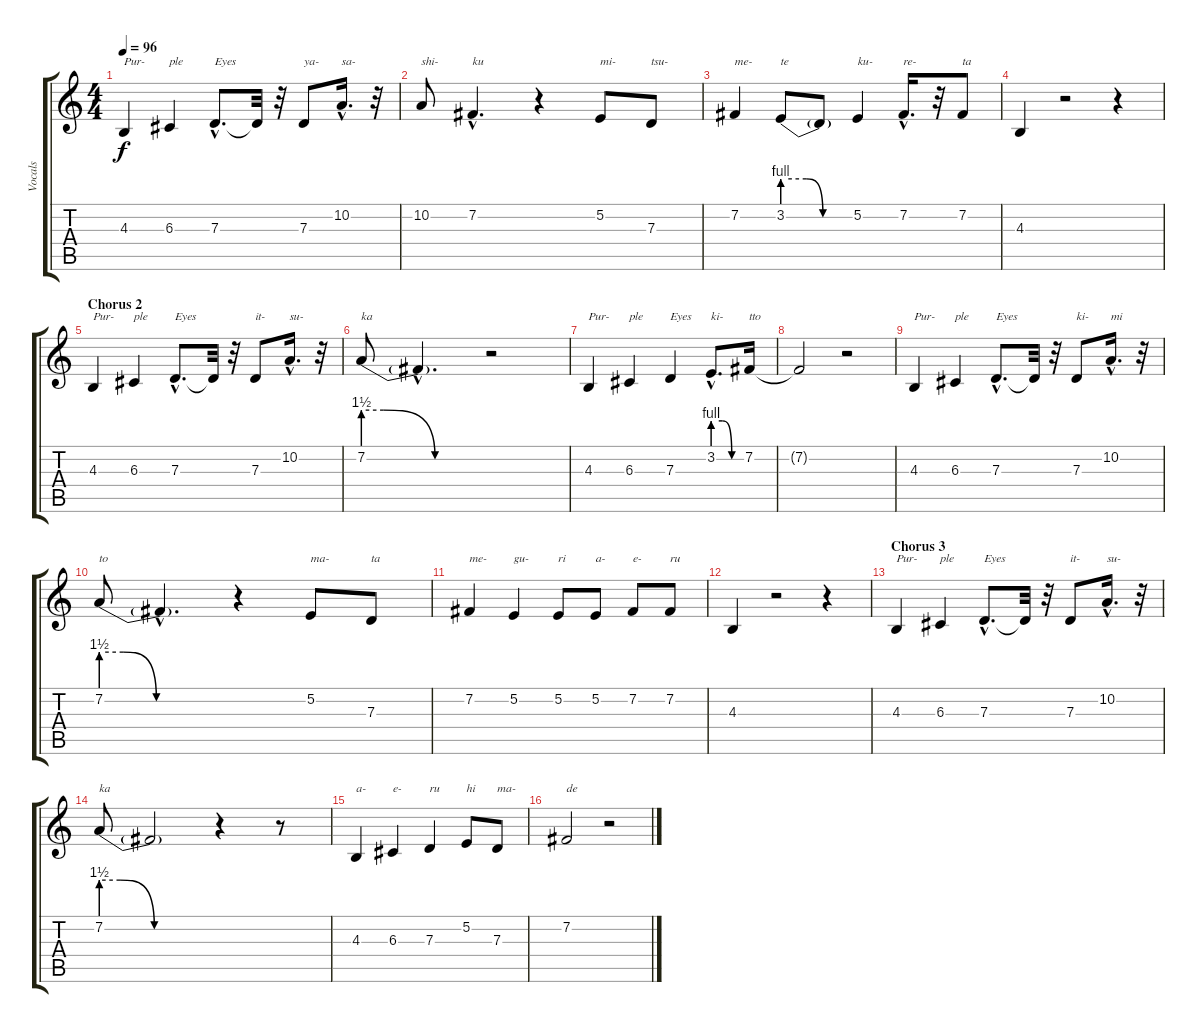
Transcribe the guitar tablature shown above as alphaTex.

\track ("Vocals" "Vocals") {instrument lead6voice}
\staff {score tabs}
\tuning (E4 B3 G3 D3 A2 E2) {hide}
\ts (4 4)
\tempo 96
\clef g2
\ks c
4.3.4{txt "Pur-" dy f} 6.3.4{txt "ple"} 7.3{hac}.8{d txt "Eyes"} 7.3{t}.32 r.32 7.3.8{txt "ya-"} 10.2{hac}.16{d txt "sa-"} r.32 |
10.2.8{txt "shi-"} 7.2{hac}.4{d txt "ku"} r.4 5.2.8{txt "mi-"} 7.3.8{txt "tsu-"} |
7.2.4{txt "me-"} 3.2{be (custom 0 4 20 4 34 0 60 0)}.8{txt "te"} 3.2{t}.8 5.2.4{txt "ku-"} 7.2{hac}.16{d txt "re-"} r.32 7.2.8{txt "ta"} |
4.3.4 r.2 r.4 |
\section ("" "Chorus 2")
4.3.4{txt "Pur-"} 6.3.4{txt "ple"} 7.3{hac}.8{d txt "Eyes"} 7.3{t}.32 r.32 7.3.8{txt "it-"} 10.2{hac}.16{d txt "su-"} r.32 |
7.2{be (custom 0 6 10 6 35 0 60 0)}.8{txt "ka"} 7.2{hac t}.4{d} r.2 |
4.3.4{txt "Pur-"} 6.3.4{txt "ple"} 7.3.4{txt "Eyes"} 3.2{be (custom 0 4 20 4 40 0 60 0) hac}.8{d txt "ki-"} 7.2.16{txt "tto"} |
7.2{t}.2 r.2 |
4.3.4{txt "Pur-"} 6.3.4{txt "ple"} 7.3{hac}.8{d txt "Eyes"} 7.3{t}.32 r.32 7.3.8{txt "ki-"} 10.2{hac}.16{d txt "mi"} r.32 |
7.2{be (custom 0 6 10 6 25 0 60 0)}.8{txt "to"} 7.2{hac t}.4{d} r.4 5.2.8{txt "ma-"} 7.3.8{txt "ta"} |
7.2.4{txt "me-"} 5.2.4{txt "gu-"} 5.2.8{txt "ri"} 5.2.8{txt "a-"} 7.2.8{txt "e-"} 7.2.8{txt "ru"} |
4.3.4 r.2 r.4 |
\section ("" "Chorus 3")
4.3.4{txt "Pur-"} 6.3.4{txt "ple"} 7.3{hac}.8{d txt "Eyes"} 7.3{t}.32 r.32 7.3.8{txt "it-"} 10.2{hac}.16{d txt "su-"} r.32 |
7.2{be (custom 0 6 10 6 28 0 60 0)}.8{txt "ka"} 7.2{t}.2 r.4 r.8 |
4.3.4{txt "a-"} 6.3.4{txt "e-"} 7.3.4{txt "ru"} 5.2.8{txt "hi"} 7.3.8{txt "ma-"} |
7.2.2{txt "de"} r.2
